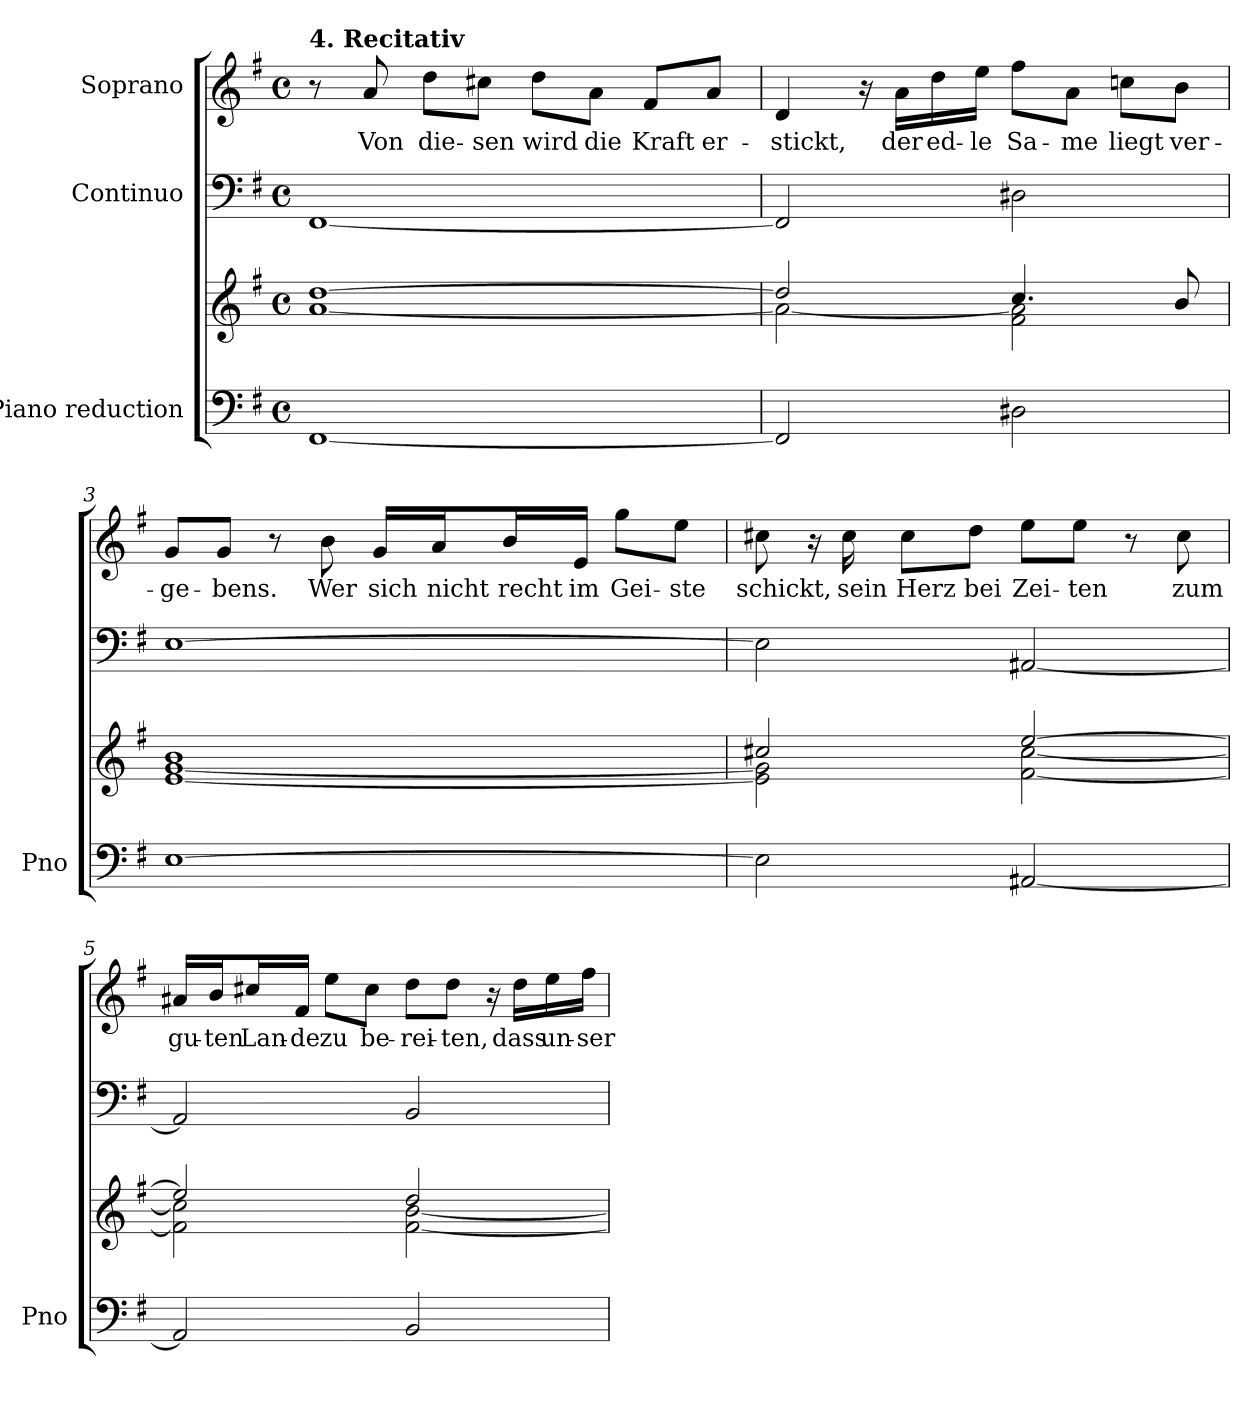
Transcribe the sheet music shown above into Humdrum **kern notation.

**kern	**kern	**kern	**kern	**text
*part3	*part3	*part2	*part1	*part1
*staff4	*staff3	*staff2	*staff1	*staff1
*I"Piano reduction	*	*I"Continuo	*I"Soprano	*
*I'Pno	*	*	*	*
*stria5	*stria5	*	*	*
*clefF4	*clefG2	*clefF4	*clefG2	*
*k[f#]	*k[f#]	*k[f#]	*k[f#]	*
*M4/4	*M4/4	*M4/4	*M4/4	*
*met(c)	*met(c)	*met(c)	*met(c)	*
=1	=1	=1	=1	=1
*	*^	*	*	*
!	!	!	!	!LO:TX:a:B:t=4. Recitativ	!
[1FF#	[1dd	[1a	[1FF#	8r	.
!	!	!	!	!	!LO:LY:b
.	.	.	.	8a/	Von
!	!	!	!	!	!LO:LY:b
.	.	.	.	8dd\L	die-
!	!	!	!	!	!LO:LY:b
.	.	.	.	8cc#X\J	-sen
!	!	!	!	!	!LO:LY:b
.	.	.	.	8dd\L	wird
!	!	!	!	!	!LO:LY:b
.	.	.	.	8a\J	die
!	!	!	!	!	!LO:LY:b
.	.	.	.	8f#/L	Kraft
!	!	!	!	!	!LO:LY:b
.	.	.	.	8a/J	er-
=2	=2	=2	=2	=2	=2
!	!	!	!	!	!LO:LY:b
2FF#/]	2dd/]	2a\_	2FF#/]	4d/	-stickt,
.	.	.	.	16r	.
!	!	!	!	!	!LO:LY:b
.	.	.	.	16a\LL	der
!	!	!	!	!	!LO:LY:b
.	.	.	.	16dd\	ed-
!	!	!	!	!	!LO:LY:b
.	.	.	.	16ee\JJ	-le
!	!	!	!	!	!LO:LY:b
2D#X\	4.cc/	2f#\ 2a\]	2D#X\	8ff#\L	Sa-
!	!	!	!	!	!LO:LY:b
.	.	.	.	8a\J	-me
!	!	!	!	!	!LO:LY:b
.	.	.	.	8ccn\L	liegt
!	!	!	!	!	!LO:LY:b
.	8b/	.	.	8b\J	ver-
=3	=3	=3	=3	=3	=3
!	!	!	!	!	!LO:LY:b
[1E	1b	[1e [1g	[1E	8g/L	-ge-
!	!	!	!	!	!LO:LY:b
.	.	.	.	8g/J	-bens.
.	.	.	.	8r	.
!	!	!	!	!	!LO:LY:b
.	.	.	.	8b\	Wer
!	!	!	!	!	!LO:LY:b
.	.	.	.	16g/LL	sich
!	!	!	!	!	!LO:LY:b
.	.	.	.	16a/J	nicht
!	!	!	!	!	!LO:LY:b
.	.	.	.	16b/L	recht
!	!	!	!	!	!LO:LY:b
.	.	.	.	16e/JJ	im
!	!	!	!	!	!LO:LY:b
.	.	.	.	8gg\L	Gei-
!	!	!	!	!	!LO:LY:b
.	.	.	.	8ee\J	-ste
=4	=4	=4	=4	=4	=4
!	!	!	!	!	!LO:LY:b
2E\]	2cc#X/	2e\] 2g\]	2E\]	8cc#X\	schickt,
.	.	.	.	16r	.
!	!	!	!	!	!LO:LY:b
.	.	.	.	16cc#\	sein
!	!	!	!	!	!LO:LY:b
.	.	.	.	8cc#\L	Herz
!	!	!	!	!	!LO:LY:b
.	.	.	.	8dd\J	bei
!	!	!	!	!	!LO:LY:b
[2AA#X/	[2ee/	[2f#\ [2cc#\	[2AA#X/	8ee\L	Zei-
!	!	!	!	!	!LO:LY:b
.	.	.	.	8ee\J	-ten
.	.	.	.	8r	.
!	!	!	!	!	!LO:LY:b
.	.	.	.	8cc#\	zum
!!LO:LB:g=z
=5	=5	=5	=5	=5	=5
!	!	!	!	!	!LO:LY:b
2AA#/]	2ee/]	2f#\] 2cc#\]	2AA#/]	16a#X/LL	gu-
!	!	!	!	!	!LO:LY:b
.	.	.	.	16b/J	-ten
!	!	!	!	!	!LO:LY:b
.	.	.	.	16cc#X/L	Lan-
!	!	!	!	!	!LO:LY:b
.	.	.	.	16f#/JJ	-de
!	!	!	!	!	!LO:LY:b
.	.	.	.	8ee\L	zu
!	!	!	!	!	!LO:LY:b
.	.	.	.	8cc#\J	be-
!	!	!	!	!	!LO:LY:b
2BB/	2dd/	[2f#\ [2b\	2BB/	8dd\L	-rei-
!	!	!	!	!	!LO:LY:b
.	.	.	.	8dd\J	-ten,
.	.	.	.	16r	.
!	!	!	!	!	!LO:LY:b
.	.	.	.	16dd\LL	dass
!	!	!	!	!	!LO:LY:b
.	.	.	.	16ee\	un-
!	!	!	!	!	!LO:LY:b
.	.	.	.	16ff#\JJ	-ser
*	*v	*v	*	*	*
=	=	=	=	=
*-	*-	*-	*-	*-
